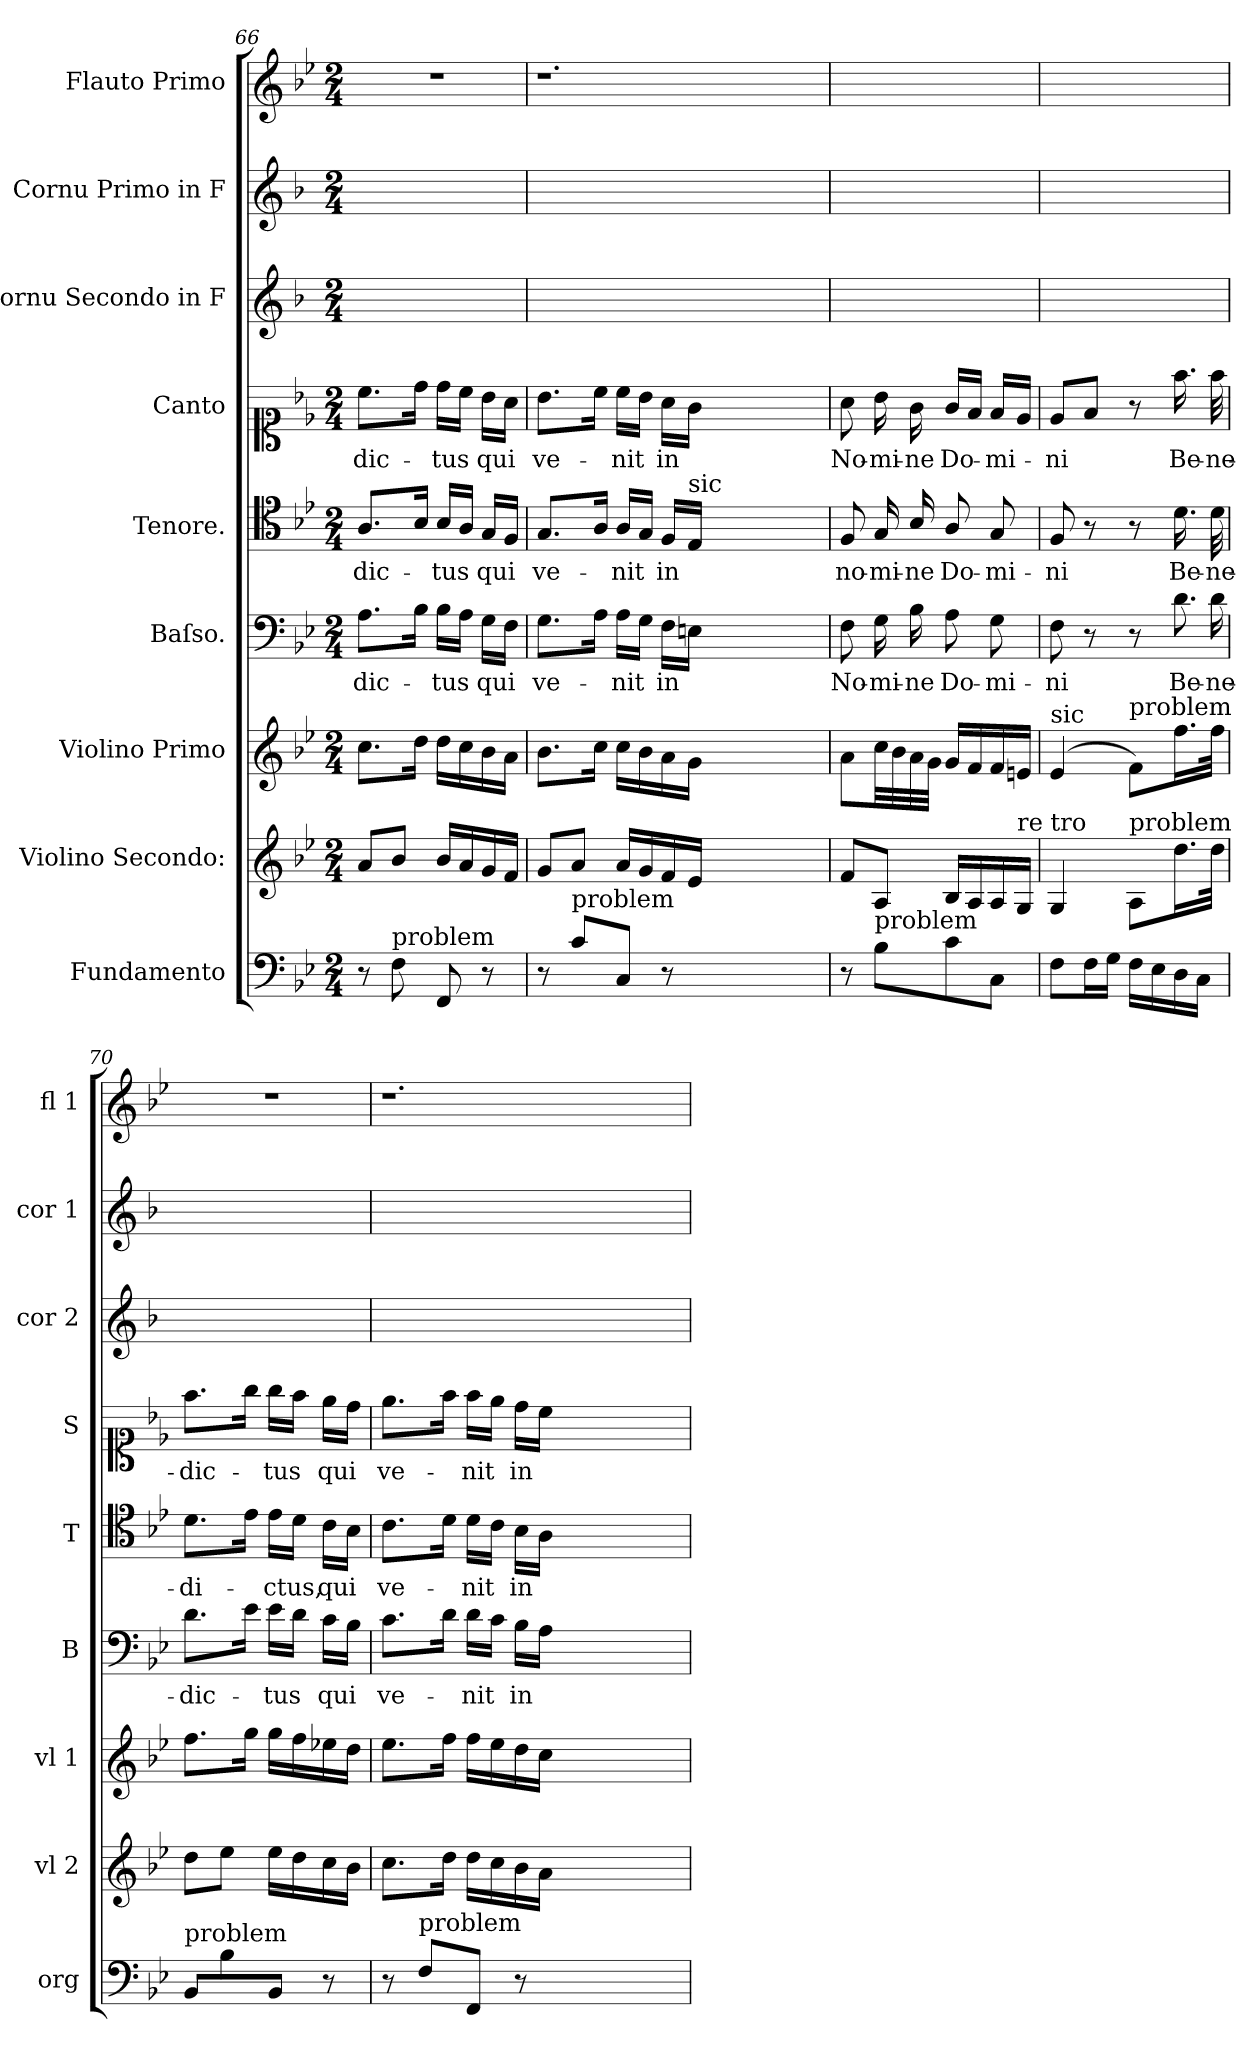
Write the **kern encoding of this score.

**kern	**kern	**kern	**kern	**text	**kern	**text	**kern	**text	**kern	**kern	**kern
*part9	*part8	*part7	*part6	*part6	*part5	*part5	*part4	*part4	*part3	*part2	*part1
*staff9	*staff8	*staff7	*staff6	*staff6	*staff5	*staff5	*staff4	*staff4	*staff3	*staff2	*staff1
*I"Fundamento	*I"Violino Secondo:	*I"Violino Primo	*I"Baſso.	*	*I"Tenore.	*	*I"Canto	*	*I"Cornu Secondo in F	*I"Cornu Primo in F	*I"Flauto Primo
*I'org	*I'vl 2	*I'vl 1	*I'B	*	*I'T	*	*I'S	*	*I'cor 2	*I'cor 1	*I'fl 1
*clefF4	*clefG2	*clefG2	*clefF4	*	*clefC4	*	*clefC1	*	*clefG2	*clefG2	*clefG2
*	*	*	*	*	*	*	*	*	*ITrd4c7	*ITrd4c7	*
*k[b-e-]	*k[b-e-]	*k[b-e-]	*k[b-e-]	*	*k[b-e-]	*	*k[b-e-]	*	*k[b-e-]	*k[b-e-]	*k[b-e-]
*M2/4	*M2/4	*M2/4	*M2/4	*	*M2/4	*	*M2/4	*	*M2/4	*M2/4	*M2/4
=66	=66	=66	=66	=66	=66	=66	=66	=66	=66	=66	=66
8r	8a/L	8.cc\L	8.A\L	-dic-	8.A/L	-dic-	8.cc\L	dic-	2ryy	2ryy	2r
!LO:TX:a:t=problem	!	!	!	!	!	!	!	!	!	!	!
8F\	8b-/J	.	.	.	.	.	.	.	.	.	.
.	.	16dd\Jk	16B-\Jk	.	16B-/Jk	.	16dd\Jk	.	.	.	.
8FF/	16b-/LL	16dd\LL	16B-\LL	-tus	16B-/LL	-tus	16dd\LL	-tus	.	.	.
.	16a/	16cc\	16A\JJ	.	16A/JJ	.	16cc\JJ	.	.	.	.
8r	16g/	16b-\	16G\LL	qui	16G/LL	qui	16b-\LL	qui	.	.	.
.	16f/JJ	16a\JJ	16F\JJ	.	16F/JJ	.	16a\JJ	.	.	.	.
=67	=67	=67	=67	=67	=67	=67	=67	=67	=67	=67	=67
8r	8g/L	8.b-\L	8.G\L	ve-	8.G/L	ve-	8.b-\L	ve-	2ryy	2ryy	1.r
!LO:TX:a:t=problem	!	!	!	!	!	!	!	!	!	!	!
8c\L	8a/J	.	.	.	.	.	.	.	.	.	.
.	.	16cc\Jk	16A\Jk	.	16A/Jk	.	16cc\Jk	.	.	.	.
8C/J	16a/LL	16cc\LL	16A\LL	-nit	16A/LL	-nit	16cc\LL	-nit	.	.	.
.	16g/	16b-\	16G\JJ	.	16G/JJ	.	16b-\JJ	.	.	.	.
8r	16f/	16a\	16F\LL	in	16F/LL	in	16a\LL	in	.	.	.
!	!	!	!	!	!LO:TX:a:t=sic	!	!	!	!	!	!
.	16e-/JJ	16g\JJ	16En\JJ	.	16E-/JJ	.	16g\JJ	.	.	.	.
1ryy	1ryy	1ryy	1ryy	.	1ryy	.	1ryy	.	1ryy	1ryy	.
=68	=68	=68	=68	=68	=68	=68	=68	=68	=68	=68	=68
8r	8f/L	8a\L	8F\	No-	8F/	no-	8a\	No-	2ryy	2ryy	2ryy
!LO:TX:a:t=problem	!	!	!	!	!	!	!	!	!	!	!
8B-\L	8A/J	32cc\LL	16G\	-mi-	16G/	-mi-	16b-\	-mi-	.	.	.
.	.	32b-\	.	.	.	.	.	.	.	.	.
.	.	32a\	16B-\	-ne	16B-/	-ne	16g\	-ne	.	.	.
.	.	32g\JJJ	.	.	.	.	.	.	.	.	.
8c\	16B-/LL	16g/LL	8A\	Do-	8A/	Do-	16g/LL	Do-	.	.	.
.	16A/	16f/	.	.	.	.	16f/JJ	.	.	.	.
8C/J	16A/	16f/	8G\	-mi-	8G/	-mi-	16f/LL	-mi-	.	.	.
!	!LO:TX:a:t=re	!	!	!	!	!	!	!	!	!	!
.	16G/JJ	16en/JJ	.	.	.	.	16e-/JJ	.	.	.	.
=69	=69	=69	=69	=69	=69	=69	=69	=69	=69	=69	=69
!	!	!LO:TX:a:t=sic	!	!	!	!	!	!	!	!	!
!	!LO:TX:a:t=tro	!	!	!	!	!	!	!	!	!	!
8F\L	4G/	(4e-/	8F\	-ni	8F/	-ni	8e-/L	-ni	2ryy	2ryy	2ryy
16F\L	.	.	8r	.	8r	.	8f/J	.	.	.	.
16G\JJ	.	.	.	.	.	.	.	.	.	.	.
!	!	!LO:TX:a:t=problem	!	!	!	!	!	!	!	!	!
!	!LO:TX:a:t=problem	!	!	!	!	!	!	!	!	!	!
16F\LL	8A/L	8f/L)	8r	.	8r	.	8r	.	.	.	.
16E-\	.	.	.	.	.	.	.	.	.	.	.
!	!	!	!LO:N:vis=8.	!	!	!	!	!	!	!	!
16D\	16.dd\L	16.ff\L	16.d\	Be-	16.d\	Be-	16.ff\	Be-	.	.	.
16C\JJ	.	.	.	.	.	.	.	.	.	.	.
!	!	!	!LO:N:vis=16	!	!	!	!	!	!	!	!
.	32dd\JJk	32ff\JJk	32d\	-ne-	32d\	-ne-	32ff\	-ne-	.	.	.
=70	=70	=70	=70	=70	=70	=70	=70	=70	=70	=70	=70
!LO:TX:a:t=problem	!	!	!	!	!	!	!	!	!	!	!
8BB-/L	8dd\L	8.ff\L	8.d\L	-dic-	8.d\L	-di-	8.ff\L	-dic-	2ryy	2ryy	2r
8B-\	8ee-\J	.	.	.	.	.	.	.	.	.	.
.	.	16gg\Jk	16e-\Jk	.	16e-\Jk	.	16gg\Jk	.	.	.	.
8BB-/J	16ee-\LL	16gg\LL	16e-\LL	-tus	16e-\LL	-ctus,	16gg\LL	-tus	.	.	.
.	16dd\	16ff\	16d\JJ	.	16d\JJ	.	16ff\JJ	.	.	.	.
8r	16cc\	16ee-X\	16c\LL	qui	16c\LL	qui	16ee-\LL	qui	.	.	.
.	16b-\JJ	16dd\JJ	16B-\JJ	.	16B-\JJ	.	16dd\JJ	.	.	.	.
=71	=71	=71	=71	=71	=71	=71	=71	=71	=71	=71	=71
8r	8.cc\L	8.ee-\L	8.c\L	ve-	8.c\L	ve-	8.ee-\L	ve-	2ryy	2ryy	1.r
!LO:TX:a:t=problem	!	!	!	!	!	!	!	!	!	!	!
8F\L	.	.	.	.	.	.	.	.	.	.	.
.	16dd\Jk	16ff\Jk	16d\Jk	.	16d\Jk	.	16ff\Jk	.	.	.	.
8FF/J	16dd\LL	16ff\LL	16d\LL	-nit	16d\LL	-nit	16ff\LL	-nit	.	.	.
.	16cc\	16ee-\	16c\JJ	.	16c\JJ	.	16ee-\JJ	.	.	.	.
8r	16b-\	16dd\	16B-\LL	in	16B-\LL	in	16dd\LL	in	.	.	.
.	16a\JJ	16cc\JJ	16A\JJ	.	16A\JJ	.	16cc\JJ	.	.	.	.
1ryy	1ryy	1ryy	1ryy	.	1ryy	.	1ryy	.	1ryy	1ryy	.
=	=	=	=	=	=	=	=	=	=	=	=
*-	*-	*-	*-	*-	*-	*-	*-	*-	*-	*-	*-
